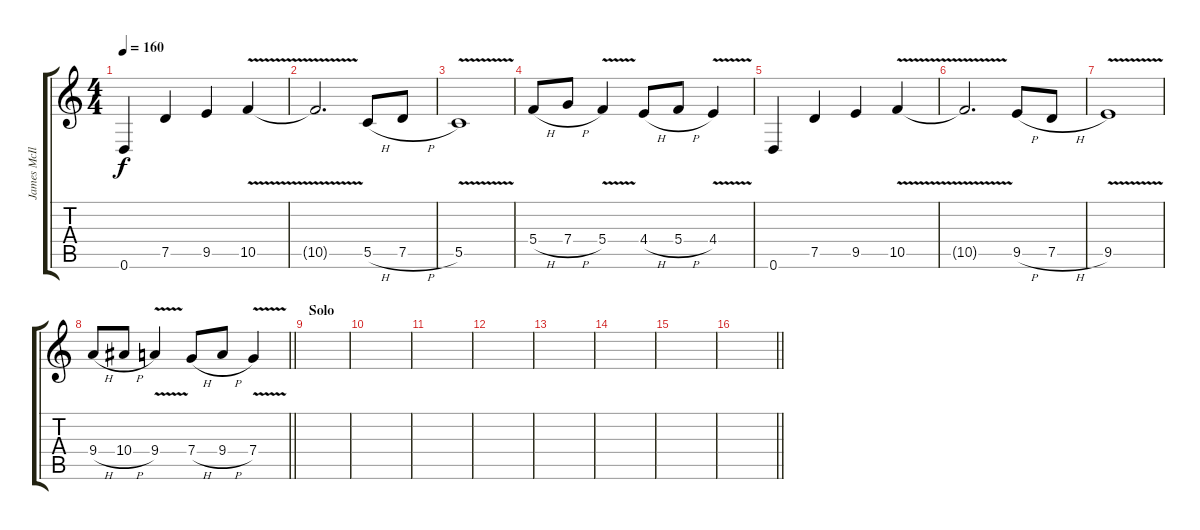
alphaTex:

\track ("James McIlroy" "James McIl") {instrument distortionguitar}
\staff {score tabs}
\tuning (D4 A3 F3 C3 G2 D2) {hide}
\ts (4 4)
\tempo 160
\clef g2
\ks c
0.6.4{dy f} 7.5.4 9.5.4 10.5{v}.4 |
10.5{t}.2{d} 5.5{h}.8 7.5{h}.8 |
5.5{v}.1 |
5.4{h}.8 7.4{h}.8 5.4{v}.4 4.4{h}.8 5.4{h}.8 4.4{v}.4 |
0.6.4 7.5.4 9.5.4 10.5{v}.4 |
10.5{t}.2{d} 9.5{h}.8 7.5{h}.8 |
9.5{v}.1 |
\barLineRight lightlight
9.4{h}.8 10.4{h}.8 9.4{v}.4 7.4{h}.8 9.4{h}.8 7.4{v}.4 |
\section ("" "Solo")
|
|
|
|
|
|
|
\barLineRight lightlight
